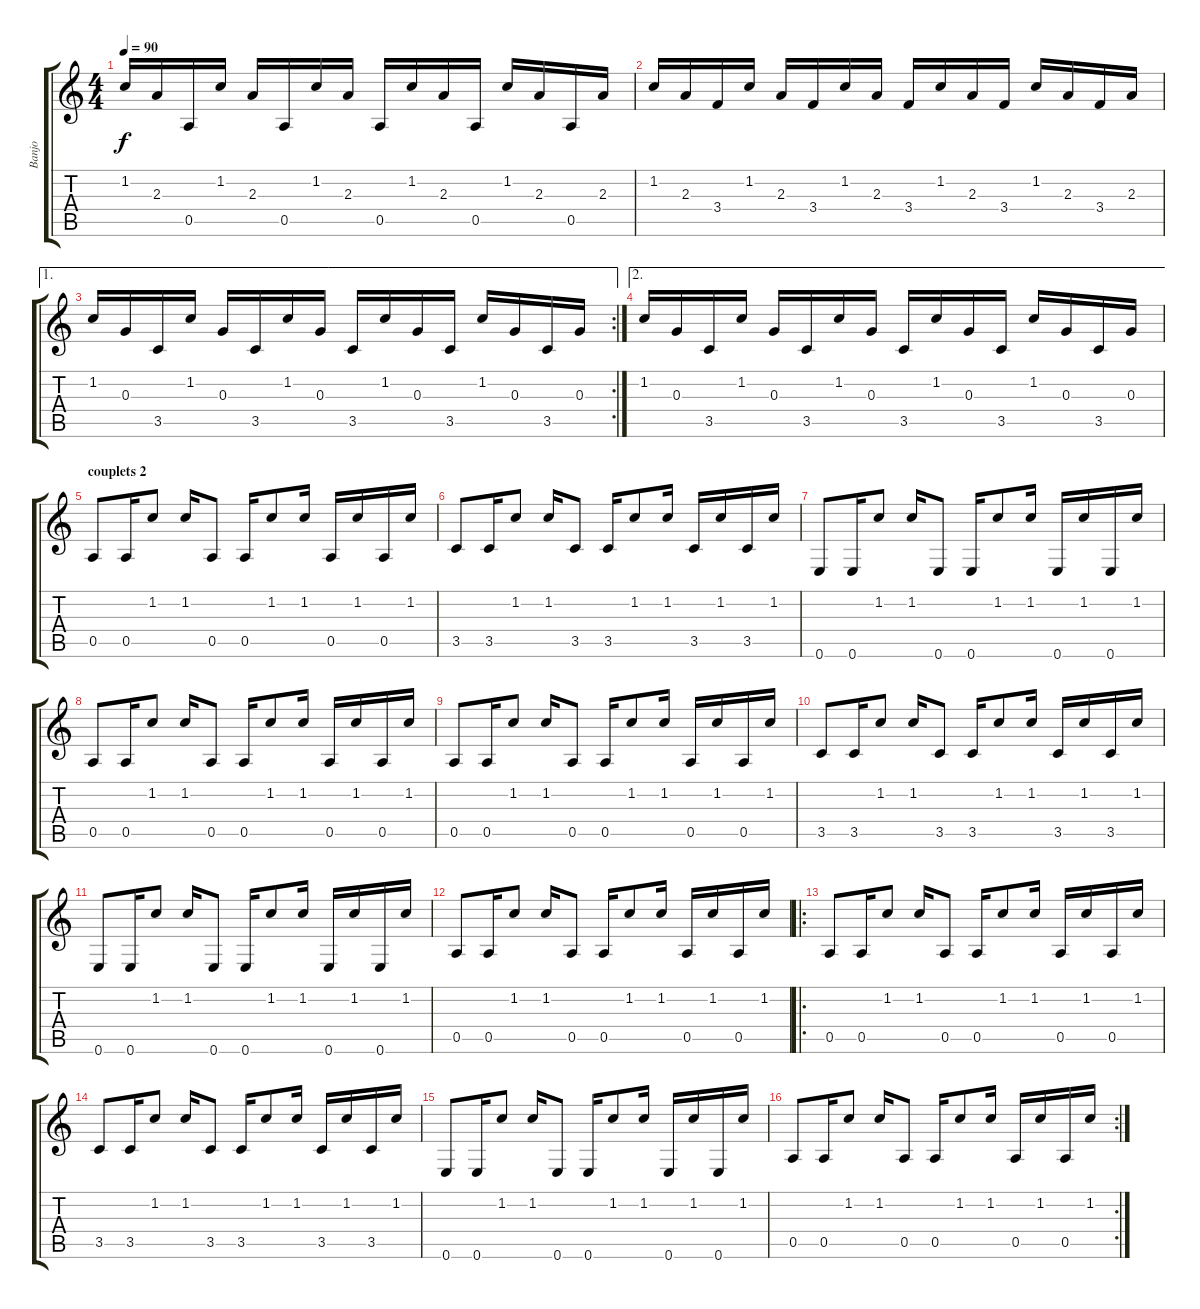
\track ("Banjo" "Banjo") {instrument banjo}
\staff {score tabs}
\tuning (E4 B3 G3 D3 A2 E2) {hide}
\displaytranspose 12
\ts (4 4)
\tempo 90
\clef g2
\ks c
1.2.16{dy f} 2.3.16 0.5.16 1.2.16 2.3.16 0.5.16 1.2.16 2.3.16 0.5.16 1.2.16 2.3.16 0.5.16 1.2.16 2.3.16 0.5.16 2.3.16 |
1.2.16 2.3.16 3.4.16 1.2.16 2.3.16 3.4.16 1.2.16 2.3.16 3.4.16 1.2.16 2.3.16 3.4.16 1.2.16 2.3.16 3.4.16 2.3.16 |
\ae 1
\rc 2
1.2.16 0.3.16 3.5.16 1.2.16 0.3.16 3.5.16 1.2.16 0.3.16 3.5.16 1.2.16 0.3.16 3.5.16 1.2.16 0.3.16 3.5.16 0.3.16 |
\ae 2
1.2.16 0.3.16 3.5.16 1.2.16 0.3.16 3.5.16 1.2.16 0.3.16 3.5.16 1.2.16 0.3.16 3.5.16 1.2.16 0.3.16 3.5.16 0.3.16 |
\section ("" "couplets 2")
0.5.8 0.5.16 1.2.8 1.2.16 0.5.8 0.5.16 1.2.8 1.2.16 0.5.16 1.2.16 0.5.16 1.2.16 |
3.5.8 3.5.16 1.2.8 1.2.16 3.5.8 3.5.16 1.2.8 1.2.16 3.5.16 1.2.16 3.5.16 1.2.16 |
0.6.8 0.6.16 1.2.8 1.2.16 0.6.8 0.6.16 1.2.8 1.2.16 0.6.16 1.2.16 0.6.16 1.2.16 |
0.5.8 0.5.16 1.2.8 1.2.16 0.5.8 0.5.16 1.2.8 1.2.16 0.5.16 1.2.16 0.5.16 1.2.16 |
0.5.8 0.5.16 1.2.8 1.2.16 0.5.8 0.5.16 1.2.8 1.2.16 0.5.16 1.2.16 0.5.16 1.2.16 |
3.5.8 3.5.16 1.2.8 1.2.16 3.5.8 3.5.16 1.2.8 1.2.16 3.5.16 1.2.16 3.5.16 1.2.16 |
0.6.8 0.6.16 1.2.8 1.2.16 0.6.8 0.6.16 1.2.8 1.2.16 0.6.16 1.2.16 0.6.16 1.2.16 |
0.5.8 0.5.16 1.2.8 1.2.16 0.5.8 0.5.16 1.2.8 1.2.16 0.5.16 1.2.16 0.5.16 1.2.16 |
\ro
0.5.8 0.5.16 1.2.8 1.2.16 0.5.8 0.5.16 1.2.8 1.2.16 0.5.16 1.2.16 0.5.16 1.2.16 |
3.5.8 3.5.16 1.2.8 1.2.16 3.5.8 3.5.16 1.2.8 1.2.16 3.5.16 1.2.16 3.5.16 1.2.16 |
0.6.8 0.6.16 1.2.8 1.2.16 0.6.8 0.6.16 1.2.8 1.2.16 0.6.16 1.2.16 0.6.16 1.2.16 |
\rc 2
0.5.8 0.5.16 1.2.8 1.2.16 0.5.8 0.5.16 1.2.8 1.2.16 0.5.16 1.2.16 0.5.16 1.2.16
